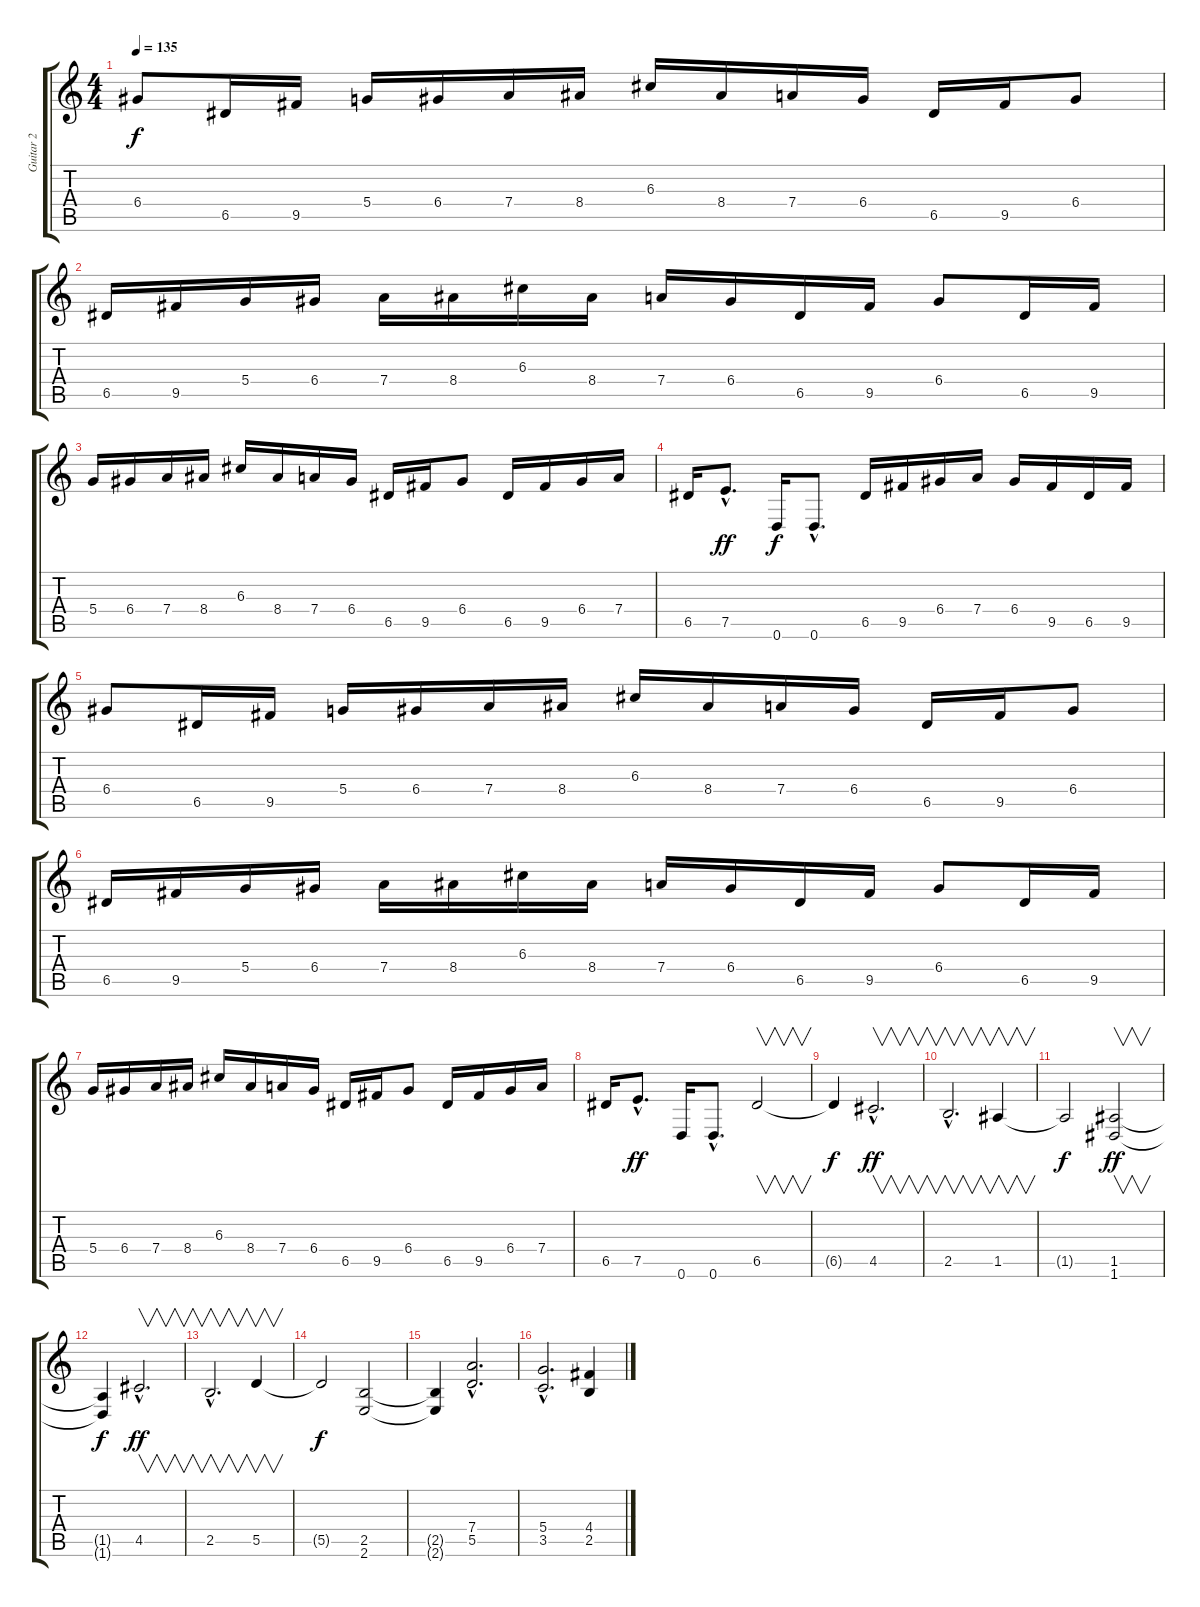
\track ("Guitar 2" "Guitar 2") {instrument distortionguitar}
\staff {score tabs}
\tuning (E4 B3 G3 D3 A2 D2) {hide}
\ts (4 4)
\tempo 135
\clef g2
\ks c
6.4.8{dy f} 6.5.16 9.5.16 5.4.16 6.4.16 7.4.16 8.4.16 6.3.16 8.4.16 7.4.16 6.4.16 6.5.16 9.5.16 6.4.8 |
6.5.16 9.5.16 5.4.16 6.4.16 7.4.16 8.4.16 6.3.16 8.4.16 7.4.16 6.4.16 6.5.16 9.5.16 6.4.8 6.5.16 9.5.16 |
5.4.16 6.4.16 7.4.16 8.4.16 6.3.16 8.4.16 7.4.16 6.4.16 6.5.16 9.5.16 6.4.8 6.5.16 9.5.16 6.4.16 7.4.16 |
6.5.16 7.5{hac}.8{d dy ff} 0.6.16{dy f} 0.6{hac}.8{d} 6.5.16 9.5.16 6.4.16 7.4.16 6.4.16 9.5.16 6.5.16 9.5.16 |
6.4.8 6.5.16 9.5.16 5.4.16 6.4.16 7.4.16 8.4.16 6.3.16 8.4.16 7.4.16 6.4.16 6.5.16 9.5.16 6.4.8 |
6.5.16 9.5.16 5.4.16 6.4.16 7.4.16 8.4.16 6.3.16 8.4.16 7.4.16 6.4.16 6.5.16 9.5.16 6.4.8 6.5.16 9.5.16 |
5.4.16 6.4.16 7.4.16 8.4.16 6.3.16 8.4.16 7.4.16 6.4.16 6.5.16 9.5.16 6.4.8 6.5.16 9.5.16 6.4.16 7.4.16 |
6.5.16 7.5{hac}.8{d dy ff} 0.6.16 0.6{hac}.8{d} 6.5.2{v balance 0} |
6.5{t}.4{dy f} 4.5{hac}.2{v d dy ff} |
2.5{hac}.2{v d} 1.5.4{v} |
1.5{t}.2{dy f} (1.5 1.6).2{v dy ff} |
(1.5{t} 1.6{t}).4{dy f} 4.5{hac}.2{v d dy ff} |
2.5{hac}.2{v d} 5.5.4{v} |
5.5{t}.2{dy f} (2.5 2.6).2{balance 8} |
(2.5{t} 2.6{t}).4 (7.4{hac} 5.5{hac}).2{d} |
(5.4{hac} 3.5{hac}).2{d} (4.4 2.5).4
